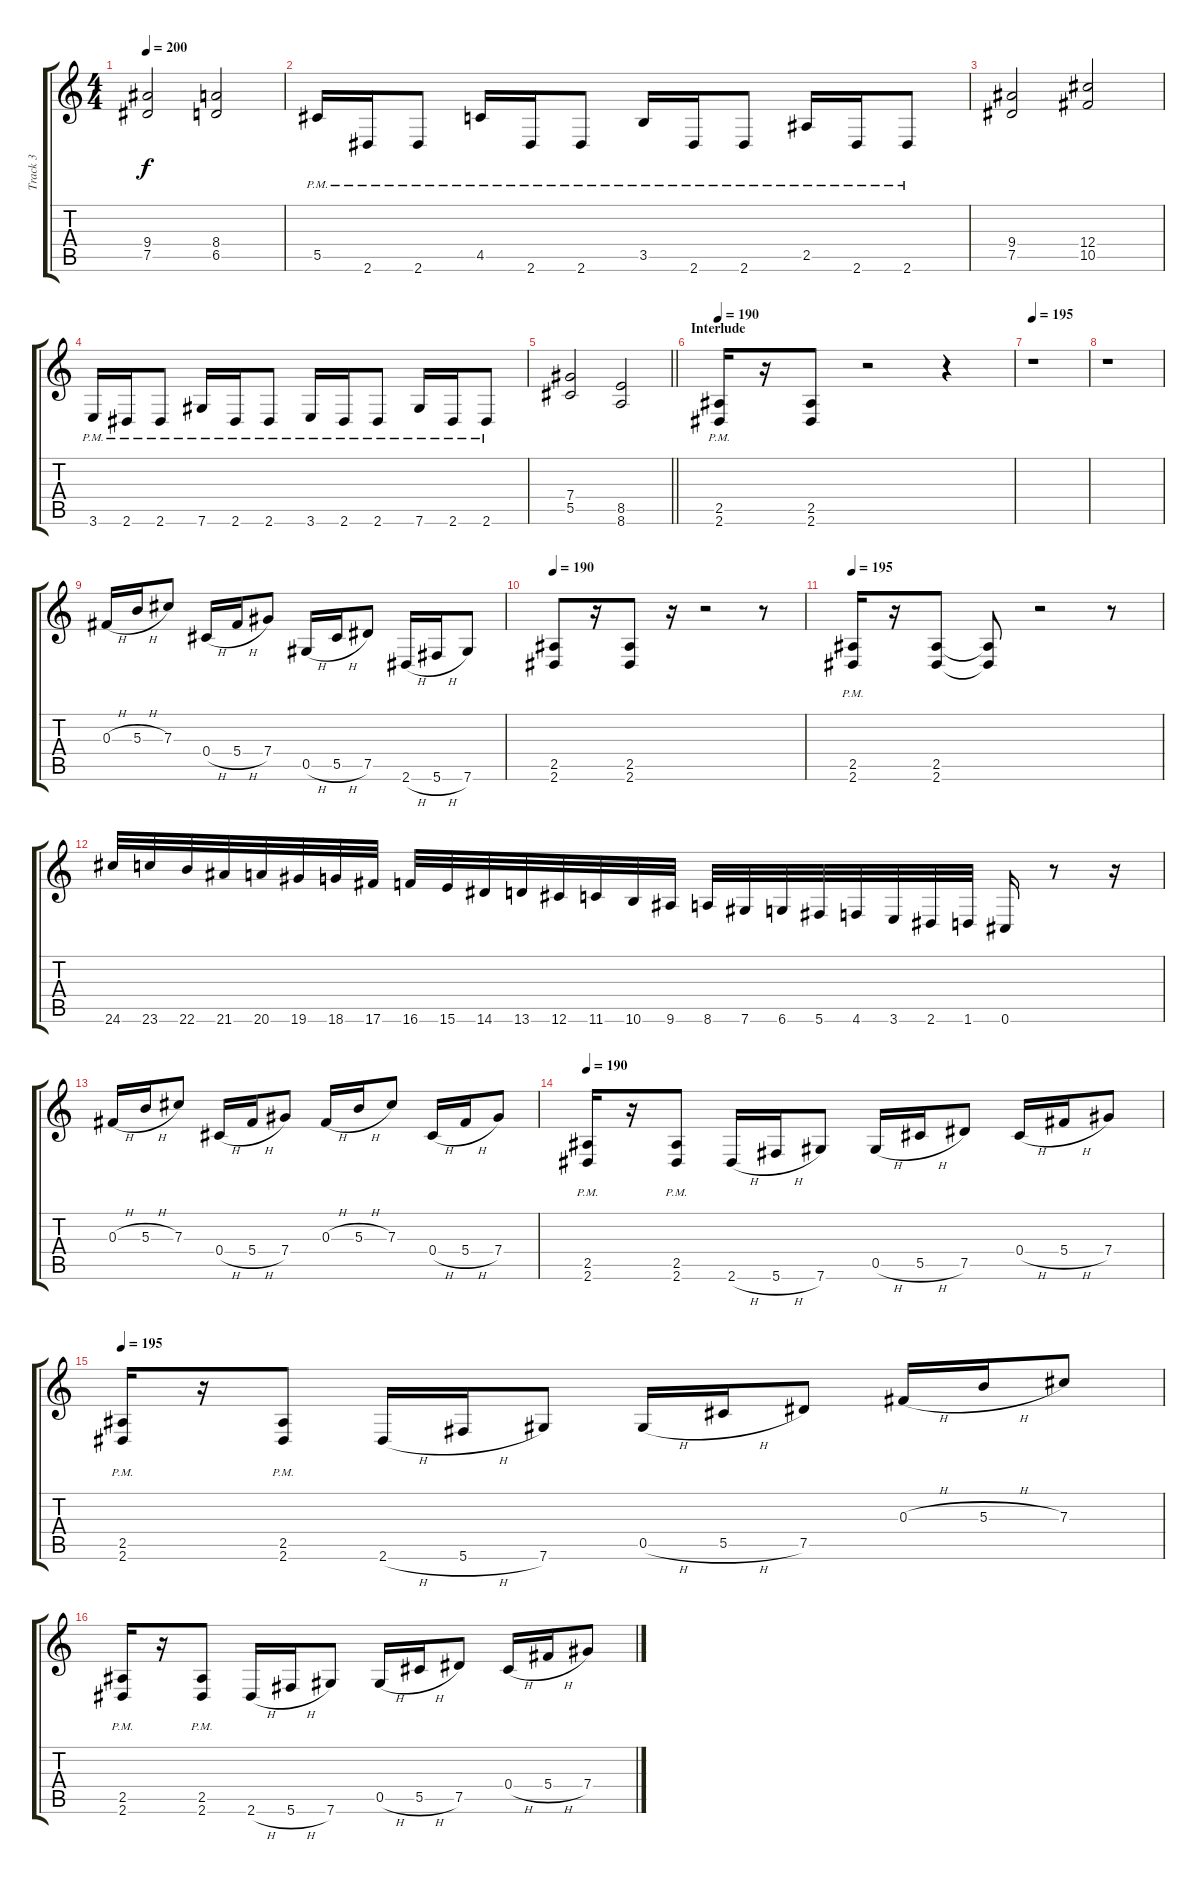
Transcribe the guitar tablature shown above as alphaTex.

\track ("Track 3" "Track 3") {instrument distortionguitar}
\staff {score tabs}
\tuning (Eb4 Bb3 Gb3 Db3 Ab2 Db2) {hide}
\ts (4 4)
\tempo 200
\clef g2
\ks c
(9.4 7.5).2{dy f} (8.4 6.5).2 |
5.5{pm}.16 2.6{pm}.16 2.6{pm}.8 4.5{pm}.16 2.6{pm}.16 2.6{pm}.8 3.5{pm}.16 2.6{pm}.16 2.6{pm}.8 2.5{pm}.16 2.6{pm}.16 2.6{pm}.8 |
(9.4 7.5).2 (12.4 10.5).2 |
3.6{pm}.16 2.6{pm}.16 2.6{pm}.8 7.6{pm}.16 2.6{pm}.16 2.6{pm}.8 3.6{pm}.16 2.6{pm}.16 2.6{pm}.8 7.6{pm}.16 2.6{pm}.16 2.6{pm}.8 |
\barLineRight lightlight
(7.4 5.5).2 (8.5 8.6).2 |
\section ("" "Interlude")
\tempo 190
(2.5{pm} 2.6{pm}).16 r.16 (2.5 2.6).8 r.2 r.4 |
\tempo 195
r.1 |
r.1 |
0.3{h}.16 5.3{h}.16 7.3.8 0.4{h}.16 5.4{h}.16 7.4.8 0.5{h}.16 5.5{h}.16 7.5.8 2.6{h}.16 5.6{h}.16 7.6.8 |
\tempo 200
\tempo 190
(2.5 2.6).8 r.16 (2.5 2.6).8 r.16 r.2 r.8 |
\tempo 195
(2.5{pm} 2.6{pm}).16 r.16 (2.5 2.6).8 (2.5{t} 2.6{t}).8 r.2 r.8 |
24.6.32 23.6.32 22.6.32 21.6.32 20.6.32 19.6.32 18.6.32 17.6.32 16.6.32 15.6.32 14.6.32 13.6.32 12.6.32 11.6.32 10.6.32 9.6.32 8.6.32 7.6.32 6.6.32 5.6.32 4.6.32 3.6.32 2.6.32 1.6.32 0.6.16 r.8 r.16 |
0.3{h}.16 5.3{h}.16 7.3.8 0.4{h}.16 5.4{h}.16 7.4.8 0.3{h}.16 5.3{h}.16 7.3.8 0.4{h}.16 5.4{h}.16 7.4.8 |
\tempo 190
(2.5{pm} 2.6{pm}).16 r.16 (2.5{pm} 2.6{pm}).8 2.6{h}.16 5.6{h}.16 7.6.8 0.5{h}.16 5.5{h}.16 7.5.8 0.4{h}.16 5.4{h}.16 7.4.8 |
\tempo 195
(2.5{pm} 2.6{pm}).16 r.16 (2.5{pm} 2.6{pm}).8 2.6{h}.16 5.6{h}.16 7.6.8 0.5{h}.16 5.5{h}.16 7.5.8 0.3{h}.16 5.3{h}.16 7.3.8 |
(2.5{pm} 2.6{pm}).16 r.16 (2.5{pm} 2.6{pm}).8 2.6{h}.16 5.6{h}.16 7.6.8 0.5{h}.16 5.5{h}.16 7.5.8 0.4{h}.16 5.4{h}.16 7.4.8
